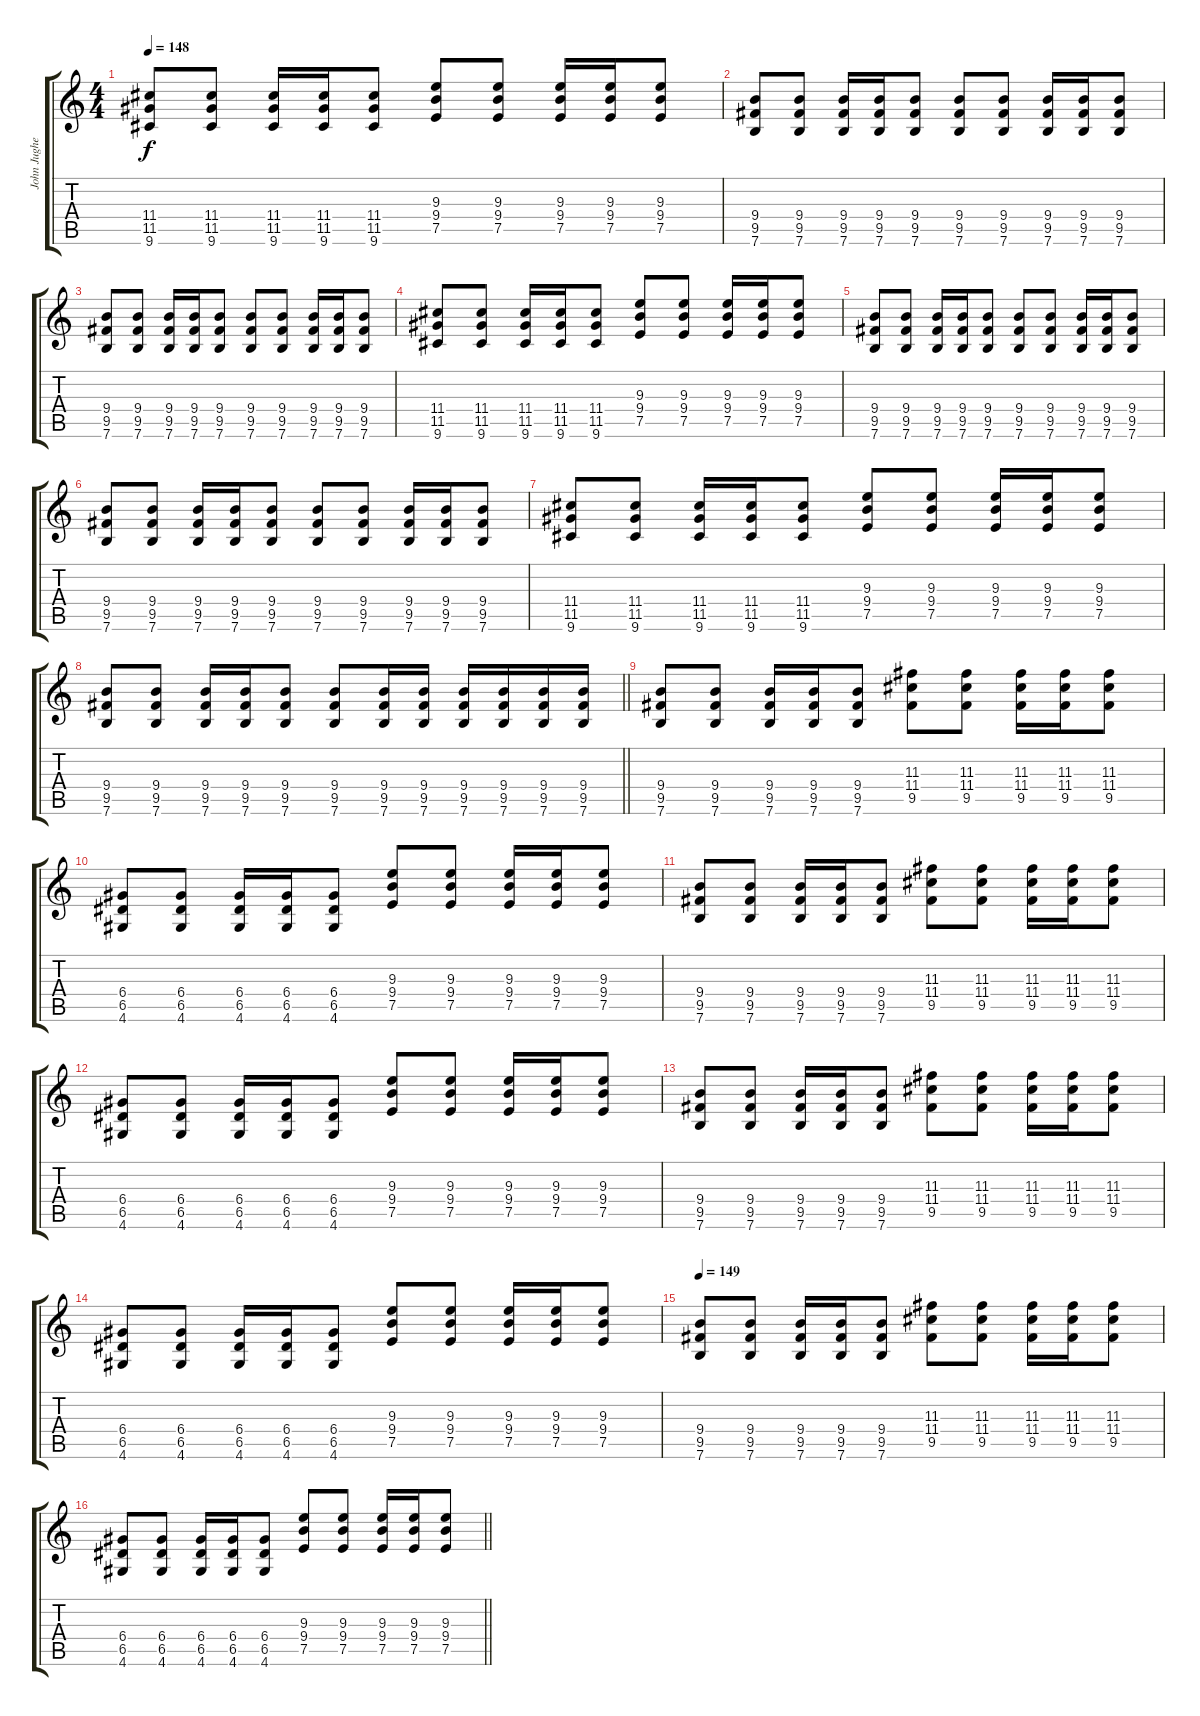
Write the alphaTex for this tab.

\track ("John Jughead" "John Jughe") {instrument distortionguitar}
\staff {score tabs}
\tuning (E4 B3 G3 D3 A2 E2) {hide}
\ts (4 4)
\tempo 148
\clef g2
\ks c
(11.4 11.5 9.6).8{dy f} (11.4 11.5 9.6).8 (11.4 11.5 9.6).16 (11.4 11.5 9.6).16 (11.4 11.5 9.6).8 (9.3 9.4 7.5).8 (9.3 9.4 7.5).8 (9.3 9.4 7.5).16 (9.3 9.4 7.5).16 (9.3 9.4 7.5).8 |
(9.4 9.5 7.6).8 (9.4 9.5 7.6).8 (9.4 9.5 7.6).16 (9.4 9.5 7.6).16 (9.4 9.5 7.6).8 (9.4 9.5 7.6).8 (9.4 9.5 7.6).8 (9.4 9.5 7.6).16 (9.4 9.5 7.6).16 (9.4 9.5 7.6).8 |
(9.4 9.5 7.6).8 (9.4 9.5 7.6).8 (9.4 9.5 7.6).16 (9.4 9.5 7.6).16 (9.4 9.5 7.6).8 (9.4 9.5 7.6).8 (9.4 9.5 7.6).8 (9.4 9.5 7.6).16 (9.4 9.5 7.6).16 (9.4 9.5 7.6).8 |
(11.4 11.5 9.6).8 (11.4 11.5 9.6).8 (11.4 11.5 9.6).16 (11.4 11.5 9.6).16 (11.4 11.5 9.6).8 (9.3 9.4 7.5).8 (9.3 9.4 7.5).8 (9.3 9.4 7.5).16 (9.3 9.4 7.5).16 (9.3 9.4 7.5).8 |
(9.4 9.5 7.6).8 (9.4 9.5 7.6).8 (9.4 9.5 7.6).16 (9.4 9.5 7.6).16 (9.4 9.5 7.6).8 (9.4 9.5 7.6).8 (9.4 9.5 7.6).8 (9.4 9.5 7.6).16 (9.4 9.5 7.6).16 (9.4 9.5 7.6).8 |
(9.4 9.5 7.6).8 (9.4 9.5 7.6).8 (9.4 9.5 7.6).16 (9.4 9.5 7.6).16 (9.4 9.5 7.6).8 (9.4 9.5 7.6).8 (9.4 9.5 7.6).8 (9.4 9.5 7.6).16 (9.4 9.5 7.6).16 (9.4 9.5 7.6).8 |
(11.4 11.5 9.6).8 (11.4 11.5 9.6).8 (11.4 11.5 9.6).16 (11.4 11.5 9.6).16 (11.4 11.5 9.6).8 (9.3 9.4 7.5).8 (9.3 9.4 7.5).8 (9.3 9.4 7.5).16 (9.3 9.4 7.5).16 (9.3 9.4 7.5).8 |
\barLineRight lightlight
(9.4 9.5 7.6).8 (9.4 9.5 7.6).8 (9.4 9.5 7.6).16 (9.4 9.5 7.6).16 (9.4 9.5 7.6).8 (9.4 9.5 7.6).8 (9.4 9.5 7.6).16 (9.4 9.5 7.6).16 (9.4 9.5 7.6).16 (9.4 9.5 7.6).16 (9.4 9.5 7.6).16 (9.4 9.5 7.6).16 |
(9.4 9.5 7.6).8 (9.4 9.5 7.6).8 (9.4 9.5 7.6).16 (9.4 9.5 7.6).16 (9.4 9.5 7.6).8 (11.3 11.4 9.5).8 (11.3 11.4 9.5).8 (11.3 11.4 9.5).16 (11.3 11.4 9.5).16 (11.3 11.4 9.5).8 |
(6.4 6.5 4.6).8 (6.4 6.5 4.6).8 (6.4 6.5 4.6).16 (6.4 6.5 4.6).16 (6.4 6.5 4.6).8 (9.3 9.4 7.5).8 (9.3 9.4 7.5).8 (9.3 9.4 7.5).16 (9.3 9.4 7.5).16 (9.3 9.4 7.5).8 |
(9.4 9.5 7.6).8 (9.4 9.5 7.6).8 (9.4 9.5 7.6).16 (9.4 9.5 7.6).16 (9.4 9.5 7.6).8 (11.3 11.4 9.5).8 (11.3 11.4 9.5).8 (11.3 11.4 9.5).16 (11.3 11.4 9.5).16 (11.3 11.4 9.5).8 |
(6.4 6.5 4.6).8 (6.4 6.5 4.6).8 (6.4 6.5 4.6).16 (6.4 6.5 4.6).16 (6.4 6.5 4.6).8 (9.3 9.4 7.5).8 (9.3 9.4 7.5).8 (9.3 9.4 7.5).16 (9.3 9.4 7.5).16 (9.3 9.4 7.5).8 |
(9.4 9.5 7.6).8 (9.4 9.5 7.6).8 (9.4 9.5 7.6).16 (9.4 9.5 7.6).16 (9.4 9.5 7.6).8 (11.3 11.4 9.5).8 (11.3 11.4 9.5).8 (11.3 11.4 9.5).16 (11.3 11.4 9.5).16 (11.3 11.4 9.5).8 |
(6.4 6.5 4.6).8 (6.4 6.5 4.6).8 (6.4 6.5 4.6).16 (6.4 6.5 4.6).16 (6.4 6.5 4.6).8 (9.3 9.4 7.5).8 (9.3 9.4 7.5).8 (9.3 9.4 7.5).16 (9.3 9.4 7.5).16 (9.3 9.4 7.5).8 |
\tempo 149
(9.4 9.5 7.6).8 (9.4 9.5 7.6).8 (9.4 9.5 7.6).16 (9.4 9.5 7.6).16 (9.4 9.5 7.6).8 (11.3 11.4 9.5).8 (11.3 11.4 9.5).8 (11.3 11.4 9.5).16 (11.3 11.4 9.5).16 (11.3 11.4 9.5).8 |
\barLineRight lightlight
(6.4 6.5 4.6).8 (6.4 6.5 4.6).8 (6.4 6.5 4.6).16 (6.4 6.5 4.6).16 (6.4 6.5 4.6).8 (9.3 9.4 7.5).8 (9.3 9.4 7.5).8 (9.3 9.4 7.5).16 (9.3 9.4 7.5).16 (9.3 9.4 7.5).8
